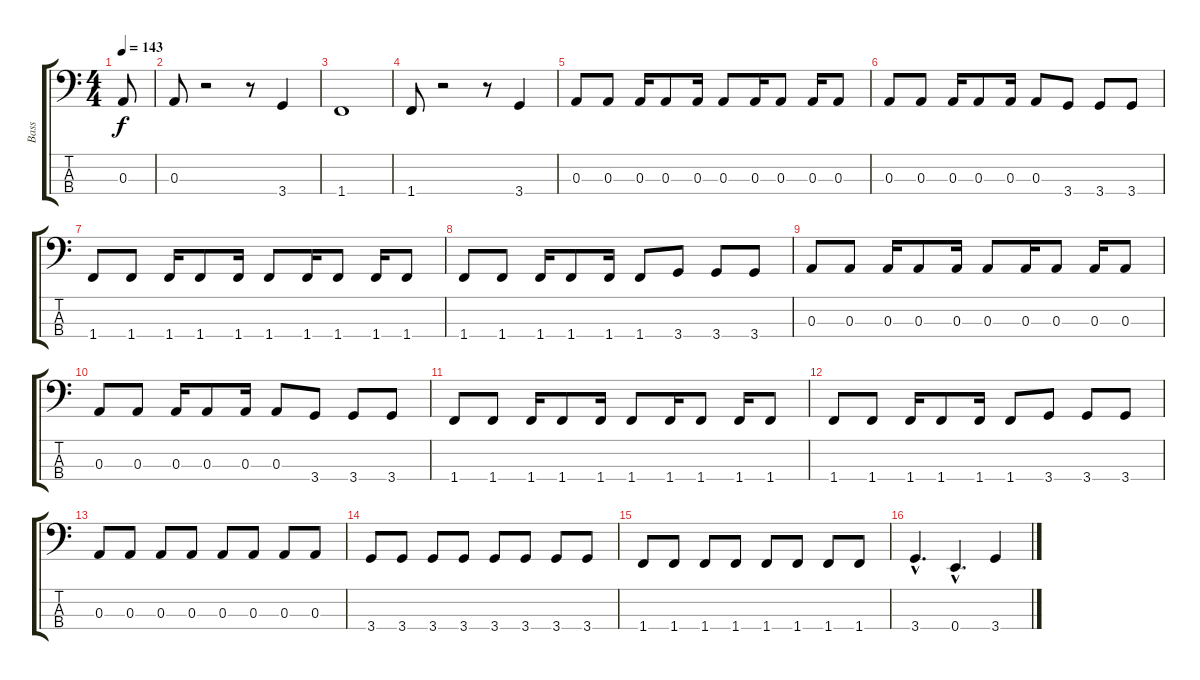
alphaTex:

\track ("Bass" "Bass") {instrument electricbassfinger}
\staff {score tabs}
\tuning (G2 D2 A1 E1) {hide}
\ts (4 4)
\tempo 143
\clef f4
\ks c
0.3.8{dy f} |
0.3.8 r.2 r.8 3.4.4 |
1.4.1 |
1.4.8 r.2 r.8 3.4.4 |
0.3.8 0.3.8 0.3.16 0.3.8 0.3.16 0.3.8 0.3.16 0.3.8 0.3.16 0.3.8 |
0.3.8 0.3.8 0.3.16 0.3.8 0.3.16 0.3.8 3.4.8 3.4.8 3.4.8 |
1.4.8 1.4.8 1.4.16 1.4.8 1.4.16 1.4.8 1.4.16 1.4.8 1.4.16 1.4.8 |
1.4.8 1.4.8 1.4.16 1.4.8 1.4.16 1.4.8 3.4.8 3.4.8 3.4.8 |
0.3.8 0.3.8 0.3.16 0.3.8 0.3.16 0.3.8 0.3.16 0.3.8 0.3.16 0.3.8 |
0.3.8 0.3.8 0.3.16 0.3.8 0.3.16 0.3.8 3.4.8 3.4.8 3.4.8 |
1.4.8 1.4.8 1.4.16 1.4.8 1.4.16 1.4.8 1.4.16 1.4.8 1.4.16 1.4.8 |
1.4.8 1.4.8 1.4.16 1.4.8 1.4.16 1.4.8 3.4.8 3.4.8 3.4.8 |
0.3.8 0.3.8 0.3.8 0.3.8 0.3.8 0.3.8 0.3.8 0.3.8 |
3.4.8 3.4.8 3.4.8 3.4.8 3.4.8 3.4.8 3.4.8 3.4.8 |
1.4.8 1.4.8 1.4.8 1.4.8 1.4.8 1.4.8 1.4.8 1.4.8 |
3.4{hac}.4{d} 0.4{hac}.4{d} 3.4.4
